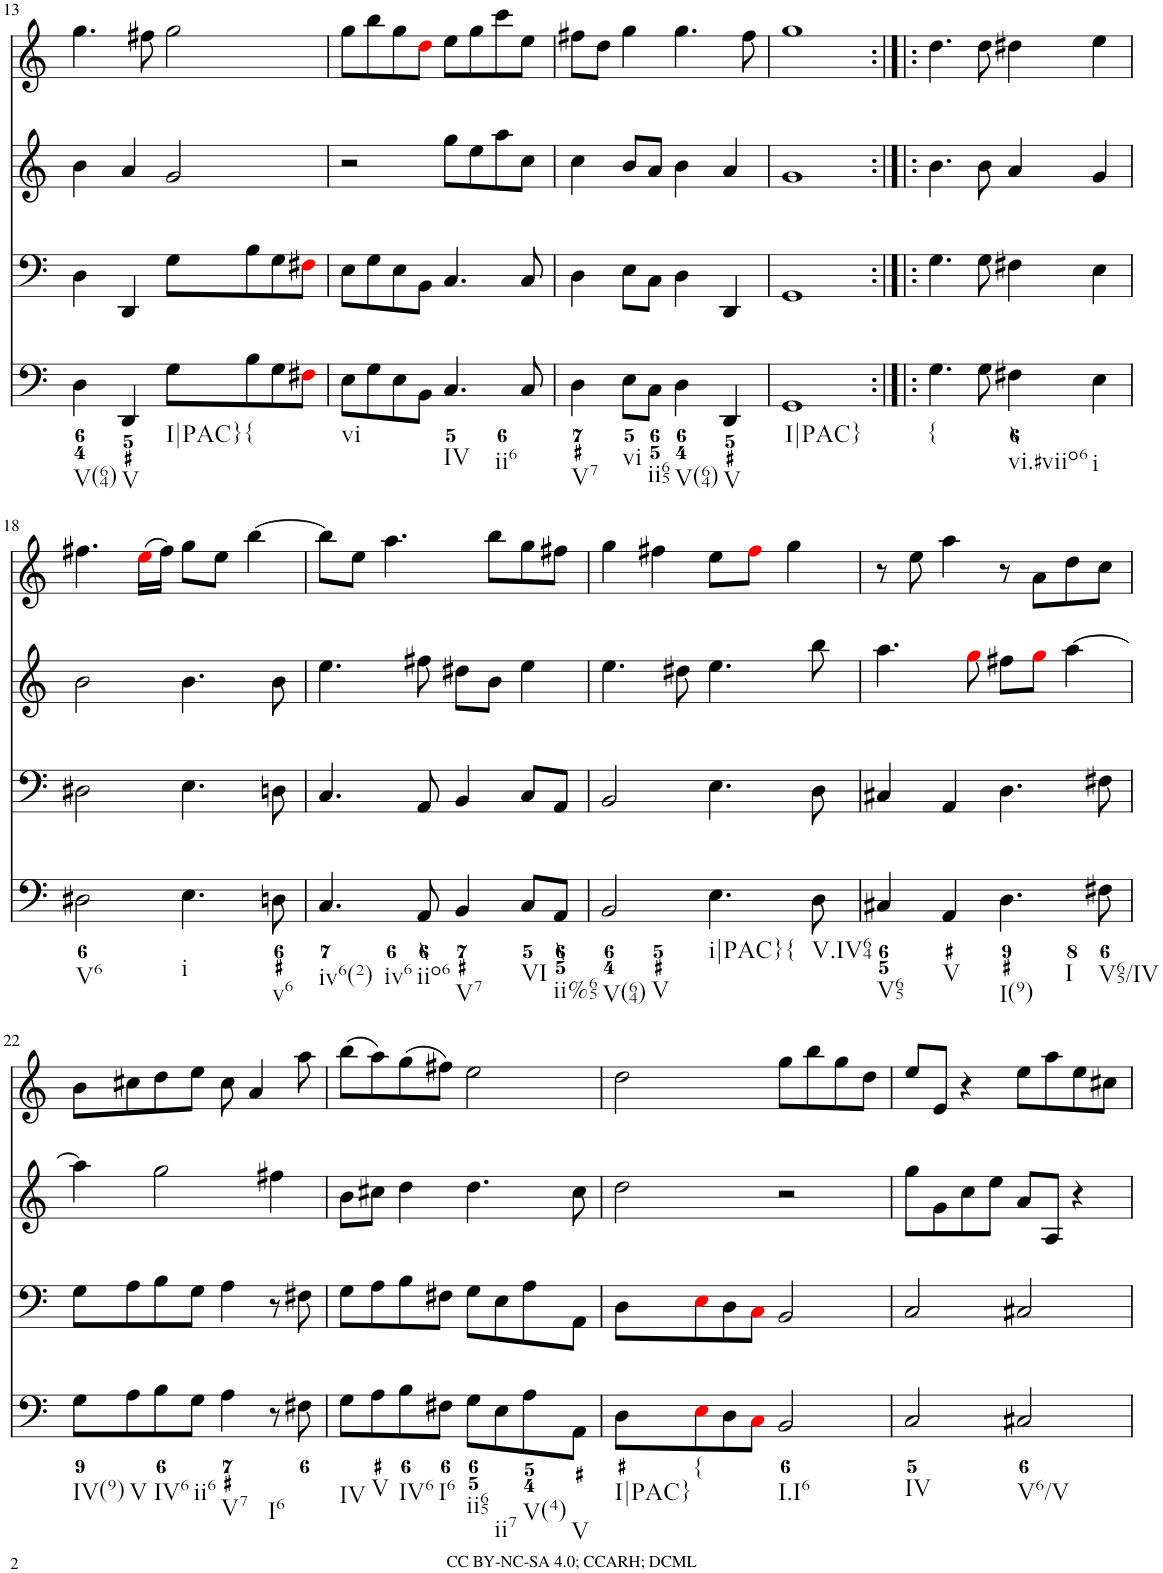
**kern	**kern	**kern	**kern
*part4	*part3	*part2	*part1
*staff4	*staff3	*staff2	*staff1
*I"Piano	*I"Piano	*I"Piano	*I"Piano
*I'Pno	*I'Pno	*I'Pno	*I'Pno
!!LO:PB:g=z
*clefF4	*clefF4	*clefG2	*clefG2
*k[]	*k[]	*k[]	*k[]
*M4/4	*M4/4	*M4/4	*M4/4
*met(c)	*met(c)	*met(c)	*met(c)
=13	=13	=13	=13
!LO:TX:b:t=V(64)	!	!	!
4D\	4D\	4b\	4.gg\
!LO:TX:b:t=V	!	!	!
4DD/	4DD/	4a/	.
.	.	.	8ff#X\
!LO:TX:b:t=I|PAC}	!	!	!
8G\L	8G\L	2g/	2gg\
!LO:TX:b:t={	!	!	!
8B\	8B\	.	.
8G\	8G\	.	.
8F#Xi\J	8F#Xi\J	.	.
=14	=14	=14	=14
!LO:TX:b:t=vi	!	!	!
8E\L	8E\L	2r	8gg\L
8G\	8G\	.	8bb\
8E\	8E\	.	8gg\
8BB\J	8BB\J	.	8ddi\J
!LO:TX:b:t=IV	!	!	!
!LO:TX:b:t=ii6	!	!	!
4.C/	4.C/	8gg\L	8ee\L
.	.	8ee\	8gg\
.	.	8aa\	8ccc\
8C/	8C/	8cc\J	8ee\J
=15	=15	=15	=15
!LO:TX:b:t=V7	!	!	!
4D\	4D\	4cc\	8ff#X\L
.	.	.	8dd\J
!LO:TX:b:t=vi	!	!	!
8E\L	8E\L	8b/L	4gg\
!LO:TX:b:t=ii65	!	!	!
8C\J	8C\J	8a/J	.
!LO:TX:b:t=V(64)	!	!	!
4D\	4D\	4b\	4.gg\
!LO:TX:b:t=V	!	!	!
4DD/	4DD/	4a/	.
.	.	.	8ff#\
=16	=16	=16	=16
!LO:TX:b:t=I|PAC}	!	!	!
1GG	1GG	1g	1gg
=17:|!|:	=17:|!|:	=17:|!|:	=17:|!|:
!LO:TX:b:t={	!	!	!
4.G\	4.G\	4.b\	4.dd\
8G\	8G\	8b\	8dd\
!LO:TX:b:t=vi.#viio6	!	!	!
4F#X\	4F#X\	4a/	4dd#X\
!LO:TX:b:t=i	!	!	!
4E\	4E\	4g/	4ee\
!!LO:LB:g=z
=18	=18	=18	=18
!LO:TX:b:t=V6	!	!	!
2D#X\	2D#X\	2b\	4.ff#X\
.	.	.	(16eei\LL
.	.	.	16ff#\JJ)
!LO:TX:b:t=i	!	!	!
4.E\	4.E\	4.b\	8gg\L
.	.	.	8ee\J
.	.	.	[4bb\
!LO:TX:b:t=v6	!	!	!
8Dn\	8Dn\	8b\	.
=19	=19	=19	=19
!LO:TX:b:t=iv6(2)	!	!	!
!LO:TX:b:t=iv6	!	!	!
4.C/	4.C/	4.ee\	8bb\L]
.	.	.	8ee\J
.	.	.	4.aa\
!LO:TX:b:t=iio6	!	!	!
8AA/	8AA/	8ff#X\	.
!LO:TX:b:t=V7	!	!	!
4BB/	4BB/	8dd#X\L	.
.	.	8b\J	8bb\L
!LO:TX:b:t=VI	!	!	!
8C/L	8C/L	4ee\	8gg\
!LO:TX:b:t=ii%65	!	!	!
8AA/J	8AA/J	.	8ff#X\J
=20	=20	=20	=20
!LO:TX:b:t=V(64)	!	!	!
!LO:TX:b:t=V	!	!	!
2BB/	2BB/	4.ee\	4gg\
.	.	.	4ff#X\
.	.	8dd#X\	.
!LO:TX:b:t=i|PAC}	!	!	!
!LO:TX:b:t={	!	!	!
4.E\	4.E\	4.ee\	8ee\L
.	.	.	8ff#i\J
.	.	.	4gg\
!LO:TX:b:t=V.IV64	!	!	!
8D\	8D\	8bb\	.
=21	=21	=21	=21
!LO:TX:b:t=V65	!	!	!
4C#X/	4C#X/	4.aa\	8r
.	.	.	8ee\
!LO:TX:b:t=V	!	!	!
4AA/	4AA/	.	4aa\
.	.	8ggi\	.
!LO:TX:b:t=I(9)	!	!	!
!LO:TX:b:t=I	!	!	!
4.D\	4.D\	8ff#X\L	8r
.	.	8ggi\J	8a\L
.	.	[4aa\	8dd\
!LO:TX:b:t=V65/IV	!	!	!
8F#X\	8F#X\	.	8cc\J
!!LO:LB:g=z
=22	=22	=22	=22
!LO:TX:b:t=IV(9)	!	!	!
8G\L	8G\L	4aa\]	8b\L
!LO:TX:b:t=V	!	!	!
8A\	8A\	.	8cc#X\
!LO:TX:b:t=IV6	!	!	!
8B\	8B\	2gg\	8dd\
!LO:TX:b:t=ii6	!	!	!
8G\J	8G\J	.	8ee\J
!LO:TX:b:t=V7	!	!	!
4A\	4A\	.	8cc#\
.	.	.	4a/
!LO:TX:b:t=I6	!	!	!
8r	8r	4ff#X\	.
8F#X\	8F#X\	.	8aa\
=23	=23	=23	=23
!LO:TX:b:t=IV	!	!	!
8G\L	8G\L	8b\L	(8bb\L
!LO:TX:b:t=V	!	!	!
8A\	8A\	8cc#X\J	8aa\)
!LO:TX:b:t=IV6	!	!	!
8B\	8B\	4dd\	(8gg\
!LO:TX:b:t=I6	!	!	!
8F#X\J	8F#X\J	.	8ff#X\J)
!LO:TX:b:t=ii65	!	!	!
8G\L	8G\L	4.dd\	2ee\
!LO:TX:b:t=ii7	!	!	!
8E\	8E\	.	.
!LO:TX:b:t=V(4)	!	!	!
8A\	8A\	.	.
!LO:TX:b:t=V	!	!	!
8AA\J	8AA\J	8cc#\	.
=24	=24	=24	=24
!LO:TX:b:t=I|PAC}	!	!	!
8D\L	8D\L	2dd\	2dd\
!LO:TX:b:t={	!	!	!
8Ei\	8Ei\	.	.
8D\	8D\	.	.
8Ci\J	8Ci\J	.	.
!LO:TX:b:t=I.I6	!	!	!
2BB/	2BB/	2r	8gg\L
.	.	.	8bb\
.	.	.	8gg\
.	.	.	8dd\J
=25	=25	=25	=25
!LO:TX:b:t=IV	!	!	!
2C/	2C/	8gg\L	8ee/L
.	.	8g\	8e/J
.	.	8cc\	4r
.	.	8ee\J	.
!LO:TX:b:t=V6/V	!	!	!
2C#X/	2C#X/	8a/L	8ee\L
.	.	8A/J	8aa\
.	.	4r	8ee\
.	.	.	8cc#X\J
=	=	=	=
*-	*-	*-	*-
